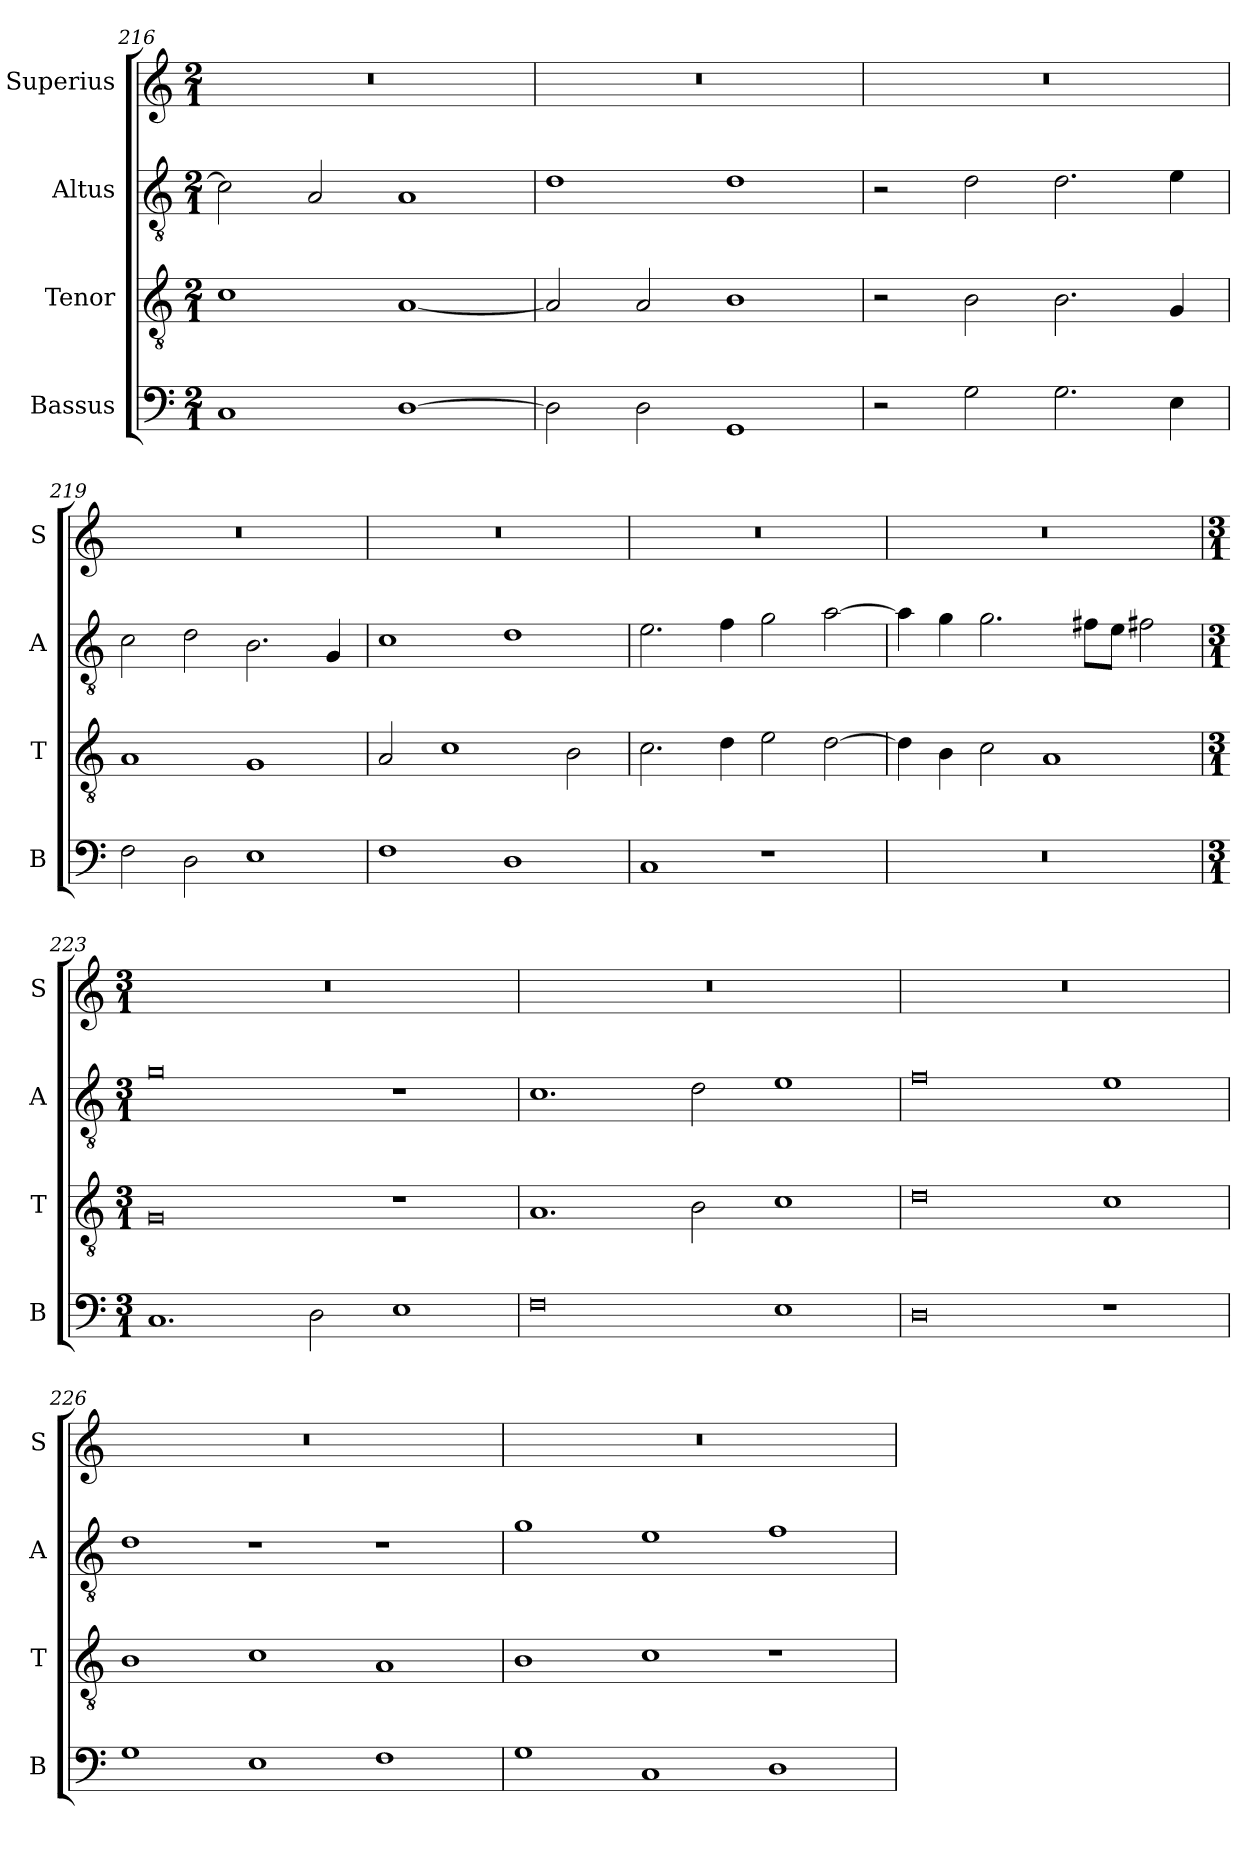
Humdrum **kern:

**kern	**kern	**kern	**kern
*part4	*part3	*part2	*part1
*staff4	*staff3	*staff2	*staff1
*I"Bassus	*I"Tenor	*I"Altus	*I"Superius
*I'B	*I'T	*I'A	*I'S
*clefF4	*clefGv2	*clefGv2	*clefG2
*k[]	*k[]	*k[]	*k[]
*C:	*C:	*C:	*C:
*M2/1	*M2/1	*M2/1	*M2/1
=216	=216	=216	=216
1C	1c	2c]	0r
.	.	2A	.
[1D	[1A	1A	.
=217	=217	=217	=217
2D]	2A]	1d	0r
2D	2A	.	.
1GG	1B	1d	.
=218	=218	=218	=218
2r	2r	2r	0r
2G	2B	2d	.
2.G	2.B	2.d	.
4E	4G	4e	.
=219	=219	=219	=219
2F	1A	2c	0r
2D	.	2d	.
1E	1G	2.B	.
.	.	4G	.
=220	=220	=220	=220
1F	2A	1c	0r
.	1c	.	.
1D	.	1d	.
.	2B	.	.
=221	=221	=221	=221
1C	2.c	2.e	0r
.	4d	4f	.
1r	2e	2g	.
.	[2d	[2a	.
=222	=222	=222	=222
0r	4d]	4a]	0r
.	4B	4g	.
.	2c	2.g	.
.	1A	.	.
.	.	8f#XL	.
.	.	8eJ	.
.	.	2f#X	.
=223	=223	=223	=223
*M3/1	*M3/1	*M3/1	*M3/1
1.C	0G	0g	0.r
2D	.	.	.
1E	1r	1r	.
=224	=224	=224	=224
0F	1.A	1.c	0.r
.	2B	2d	.
1E	1c	1e	.
=225	=225	=225	=225
0D	0d	0f	0.r
1r	1c	1e	.
=226	=226	=226	=226
1G	1B	1d	0.r
1E	1c	1r	.
1F	1A	1r	.
=227	=227	=227	=227
1G	1B	1g	0.r
1C	1c	1e	.
1D	1r	1f	.
=	=	=	=
*-	*-	*-	*-
